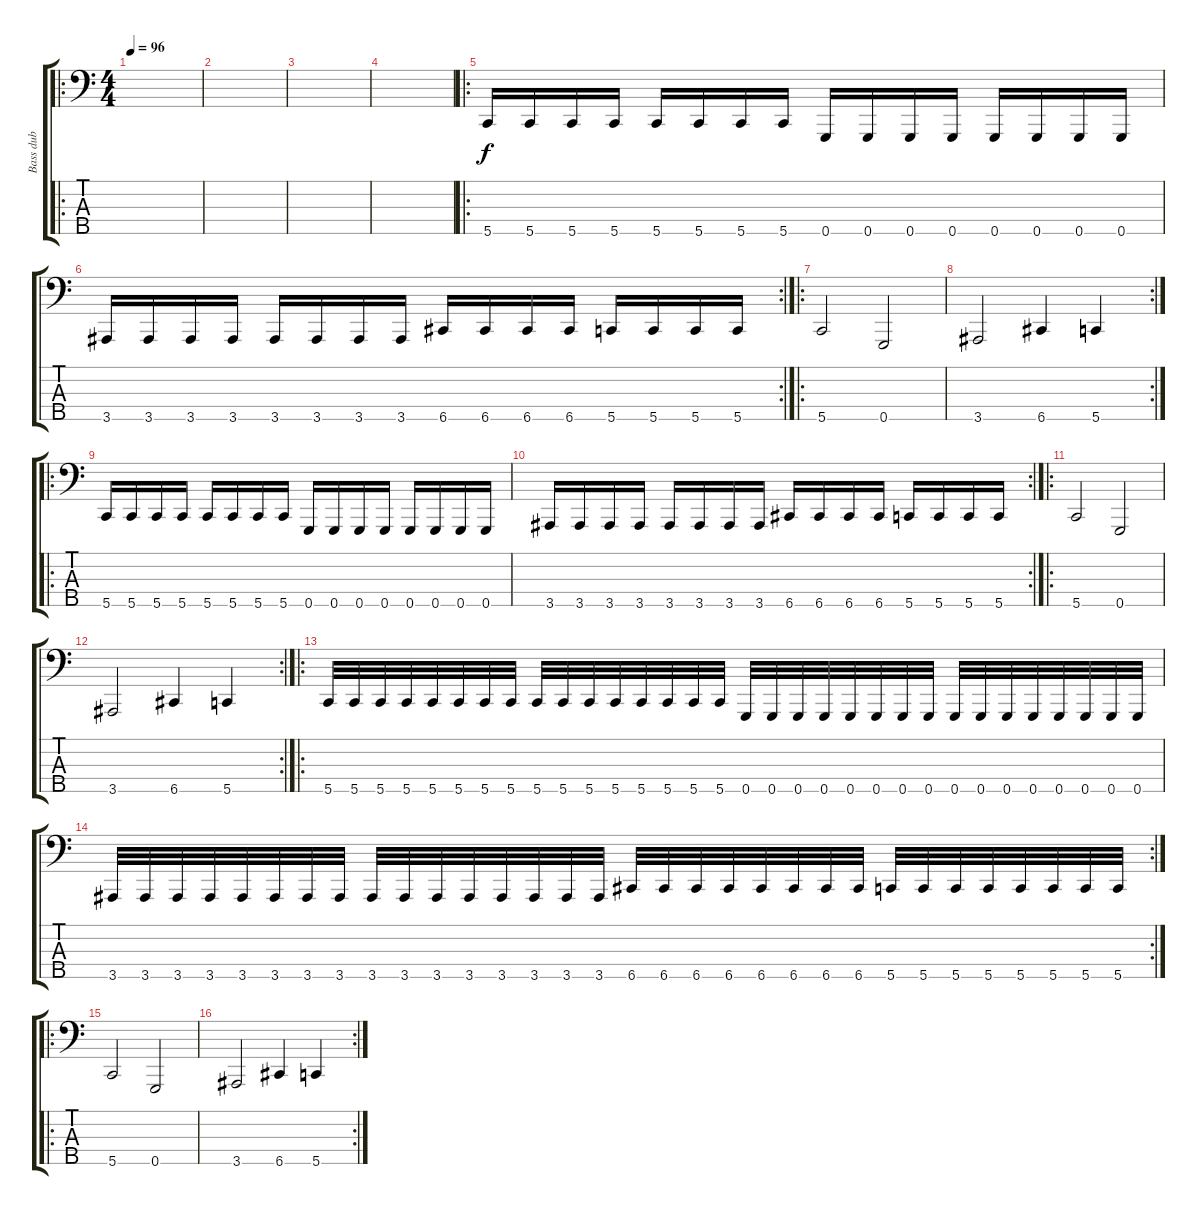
\track ("Bass dub" "Bass dub") {instrument electricbasspick}
\staff {score tabs}
\tuning (Eb2 Bb1 F1 C1 G0) {hide}
\ro
\ts (4 4)
\tempo 96
\clef f4
\ks c
|
|
|
|
\ro
5.5.16 5.5.16 5.5.16 5.5.16 5.5.16 5.5.16 5.5.16 5.5.16 0.5.16 0.5.16 0.5.16 0.5.16 0.5.16 0.5.16 0.5.16 0.5.16 |
\rc 2
3.5.16 3.5.16 3.5.16 3.5.16 3.5.16 3.5.16 3.5.16 3.5.16 6.5.16 6.5.16 6.5.16 6.5.16 5.5.16 5.5.16 5.5.16 5.5.16 |
\ro
5.5.2 0.5.2 |
\rc 2
3.5.2 6.5.4 5.5.4 |
\ro
5.5.16 5.5.16 5.5.16 5.5.16 5.5.16 5.5.16 5.5.16 5.5.16 0.5.16 0.5.16 0.5.16 0.5.16 0.5.16 0.5.16 0.5.16 0.5.16 |
\rc 2
3.5.16 3.5.16 3.5.16 3.5.16 3.5.16 3.5.16 3.5.16 3.5.16 6.5.16 6.5.16 6.5.16 6.5.16 5.5.16 5.5.16 5.5.16 5.5.16 |
\ro
5.5.2 0.5.2 |
\rc 2
3.5.2 6.5.4 5.5.4 |
\ro
5.5.32 5.5.32 5.5.32 5.5.32 5.5.32 5.5.32 5.5.32 5.5.32 5.5.32 5.5.32 5.5.32 5.5.32 5.5.32 5.5.32 5.5.32 5.5.32 0.5.32 0.5.32 0.5.32 0.5.32 0.5.32 0.5.32 0.5.32 0.5.32 0.5.32 0.5.32 0.5.32 0.5.32 0.5.32 0.5.32 0.5.32 0.5.32 |
\rc 2
3.5.32 3.5.32 3.5.32 3.5.32 3.5.32 3.5.32 3.5.32 3.5.32 3.5.32 3.5.32 3.5.32 3.5.32 3.5.32 3.5.32 3.5.32 3.5.32 6.5.32 6.5.32 6.5.32 6.5.32 6.5.32 6.5.32 6.5.32 6.5.32 5.5.32 5.5.32 5.5.32 5.5.32 5.5.32 5.5.32 5.5.32 5.5.32 |
\ro
5.5.2 0.5.2 |
\rc 2
3.5.2 6.5.4 5.5.4
